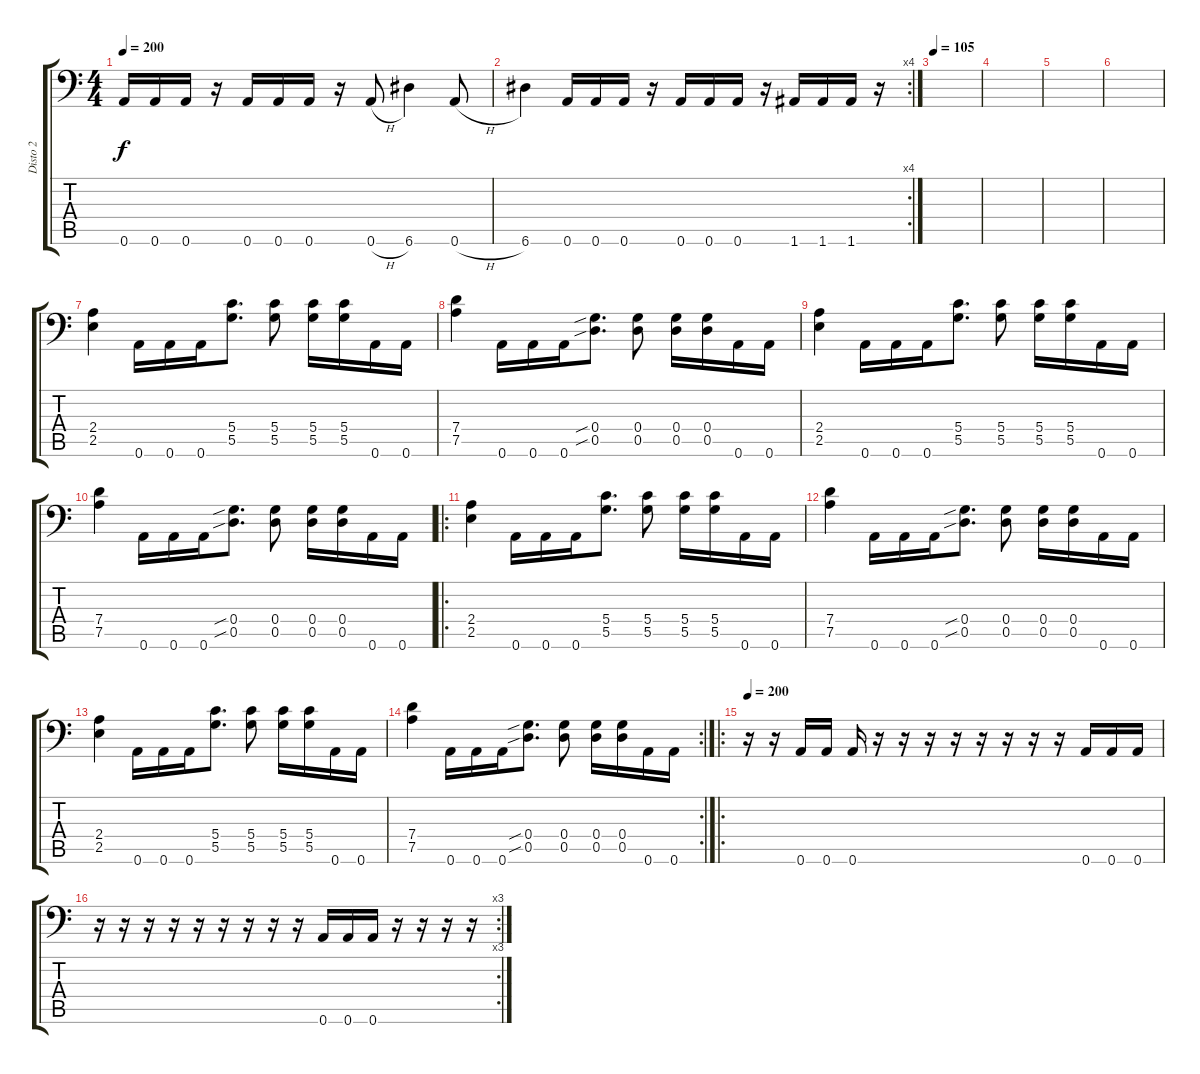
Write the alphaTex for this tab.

\track ("Disto 2" "Disto 2") {instrument distortionguitar}
\staff {score tabs}
\tuning (A3 E3 C3 G2 D2 A1) {hide}
\ts (4 4)
\tempo 200
\clef f4
\ks c
0.6.16{dy f} 0.6.16 0.6.16 r.16 0.6.16 0.6.16 0.6.16 r.16 0.6{h}.8 6.6.4 0.6{h}.8 |
\rc 4
6.6.4 0.6.16 0.6.16 0.6.16 r.16 0.6.16 0.6.16 0.6.16 r.16 1.6.16 1.6.16 1.6.16 r.16 |
\tempo 105
|
|
|
|
(2.4 2.5).4 0.6.16 0.6.16 0.6.16 (5.4 5.5).8{d} (5.4 5.5).8 (5.4 5.5).16 (5.4 5.5).16 0.6.16 0.6.16 |
(7.4 7.5).4 0.6.16 0.6.16 0.6.16 (0.4{sib} 0.5{sib}).8{d} (0.4 0.5).8 (0.4 0.5).16 (0.4 0.5).16 0.6.16 0.6.16 |
(2.4 2.5).4 0.6.16 0.6.16 0.6.16 (5.4 5.5).8{d} (5.4 5.5).8 (5.4 5.5).16 (5.4 5.5).16 0.6.16 0.6.16 |
(7.4 7.5).4 0.6.16 0.6.16 0.6.16 (0.4{sib} 0.5{sib}).8{d} (0.4 0.5).8 (0.4 0.5).16 (0.4 0.5).16 0.6.16 0.6.16 |
\ro
(2.4 2.5).4 0.6.16 0.6.16 0.6.16 (5.4 5.5).8{d} (5.4 5.5).8 (5.4 5.5).16 (5.4 5.5).16 0.6.16 0.6.16 |
(7.4 7.5).4 0.6.16 0.6.16 0.6.16 (0.4{sib} 0.5{sib}).8{d} (0.4 0.5).8 (0.4 0.5).16 (0.4 0.5).16 0.6.16 0.6.16 |
(2.4 2.5).4 0.6.16 0.6.16 0.6.16 (5.4 5.5).8{d} (5.4 5.5).8 (5.4 5.5).16 (5.4 5.5).16 0.6.16 0.6.16 |
\rc 2
(7.4 7.5).4 0.6.16 0.6.16 0.6.16 (0.4{sib} 0.5{sib}).8{d} (0.4 0.5).8 (0.4 0.5).16 (0.4 0.5).16 0.6.16 0.6.16 |
\ro
\tempo 200
r.16 r.16 0.6.16 0.6.16 0.6.16 r.16 r.16 r.16 r.16 r.16 r.16 r.16 r.16 0.6.16 0.6.16 0.6.16 |
\rc 3
r.16 r.16 r.16 r.16 r.16 r.16 r.16 r.16 r.16 0.6.16 0.6.16 0.6.16 r.16 r.16 r.16 r.16
